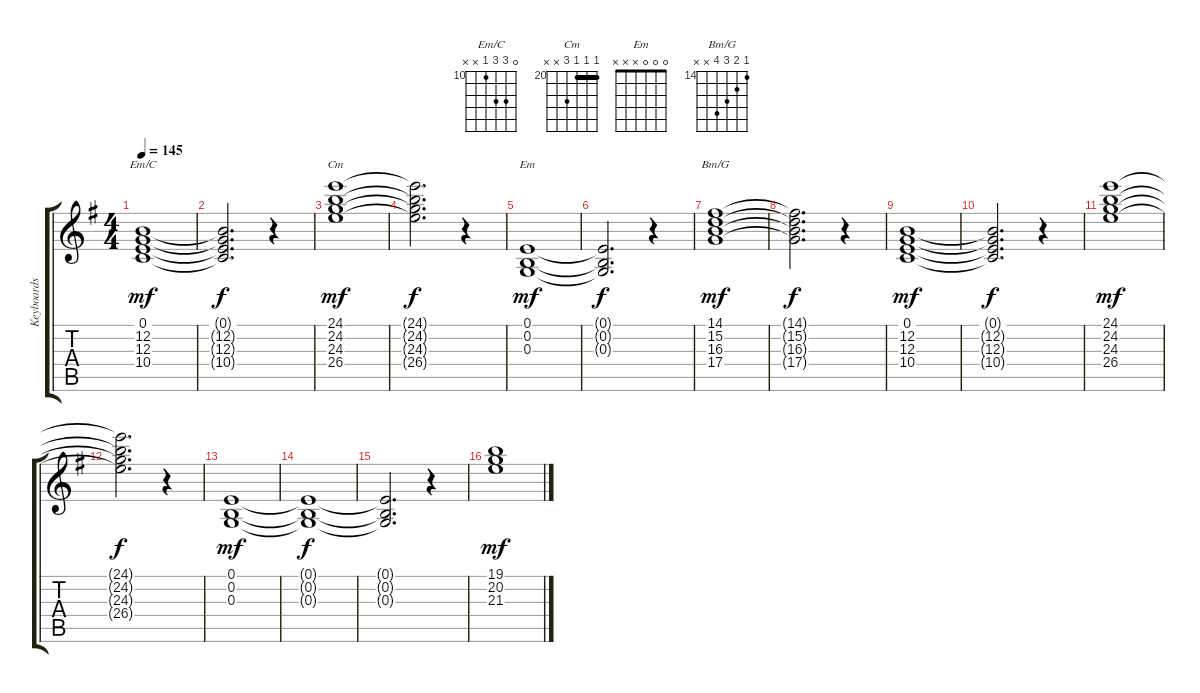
\track ("Keyboards 3" "Keyboards ") {instrument stringensemble1}
\staff {score tabs}
\tuning (E4 B3 G3 D3 A2 E2) {hide}
\chord ("Em/C" 0 12 12 10 x x) {firstfret 10}
\chord ("Cm" 20 20 20 22 x x) {firstfret 20 barre 20}
\chord ("Em" 0 0 0 x x x)
\chord ("Bm/G" 14 15 16 17 x x) {firstfret 14}
\ts (4 4)
\tempo 145
\clef g2
\ks g
(0.1 12.2 12.3 10.4).1{ch "Em/C" dy mf} |
(0.1{t} 12.2{t} 12.3{t} 10.4{t}).2{d dy f} r.4 |
(24.1 24.2 24.3 26.4).1{ch "Cm" dy mf} |
(24.1{t} 24.2{t} 24.3{t} 26.4{t}).2{d dy f} r.4 |
(0.1 0.2 0.3).1{ch "Em" dy mf} |
(0.1{t} 0.2{t} 0.3{t}).2{d dy f} r.4 |
(14.1 15.2 16.3 17.4).1{ch "Bm/G" dy mf} |
(14.1{t} 15.2{t} 16.3{t} 17.4{t}).2{d dy f} r.4 |
(0.1 12.2 12.3 10.4).1{dy mf} |
(0.1{t} 12.2{t} 12.3{t} 10.4{t}).2{d dy f} r.4 |
(24.1 24.2 24.3 26.4).1{dy mf} |
(24.1{t} 24.2{t} 24.3{t} 26.4{t}).2{d dy f} r.4 |
(0.1 0.2 0.3).1{dy mf} |
(0.1{t} 0.2{t} 0.3{t}).1{dy f} |
(0.1{t} 0.2{t} 0.3{t}).2{d} r.4 |
(19.1 20.2 21.3).1{dy mf}
